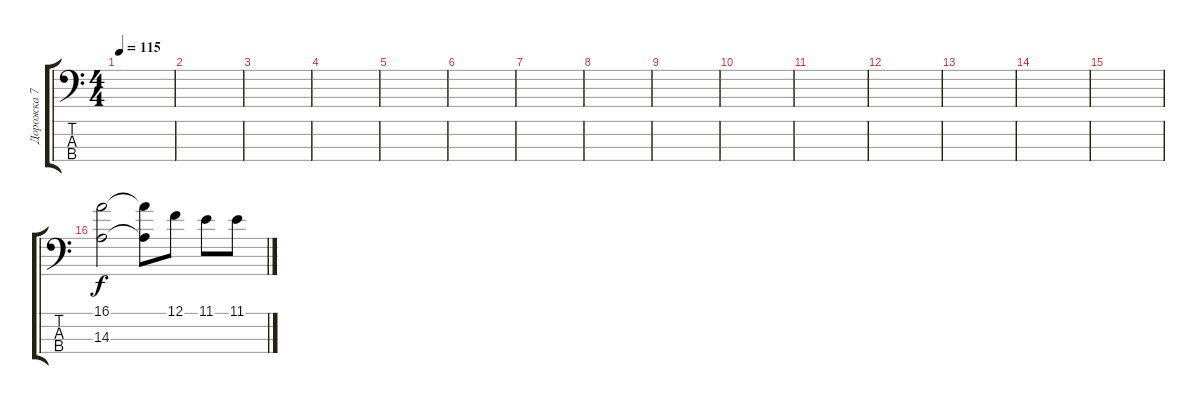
\track ("Дорожка 7" "Дорожка 7") {instrument distortionguitar}
\staff {score tabs}
\tuning (F2 C2 G1 D1) {hide}
\ts (4 4)
\tempo 115
\clef f4
\ks c
|
|
|
|
|
|
|
|
|
|
|
|
|
|
|
(16.1 14.3).2 (16.1{t} 14.3{t}).8 12.1.8 11.1.8 11.1.8
